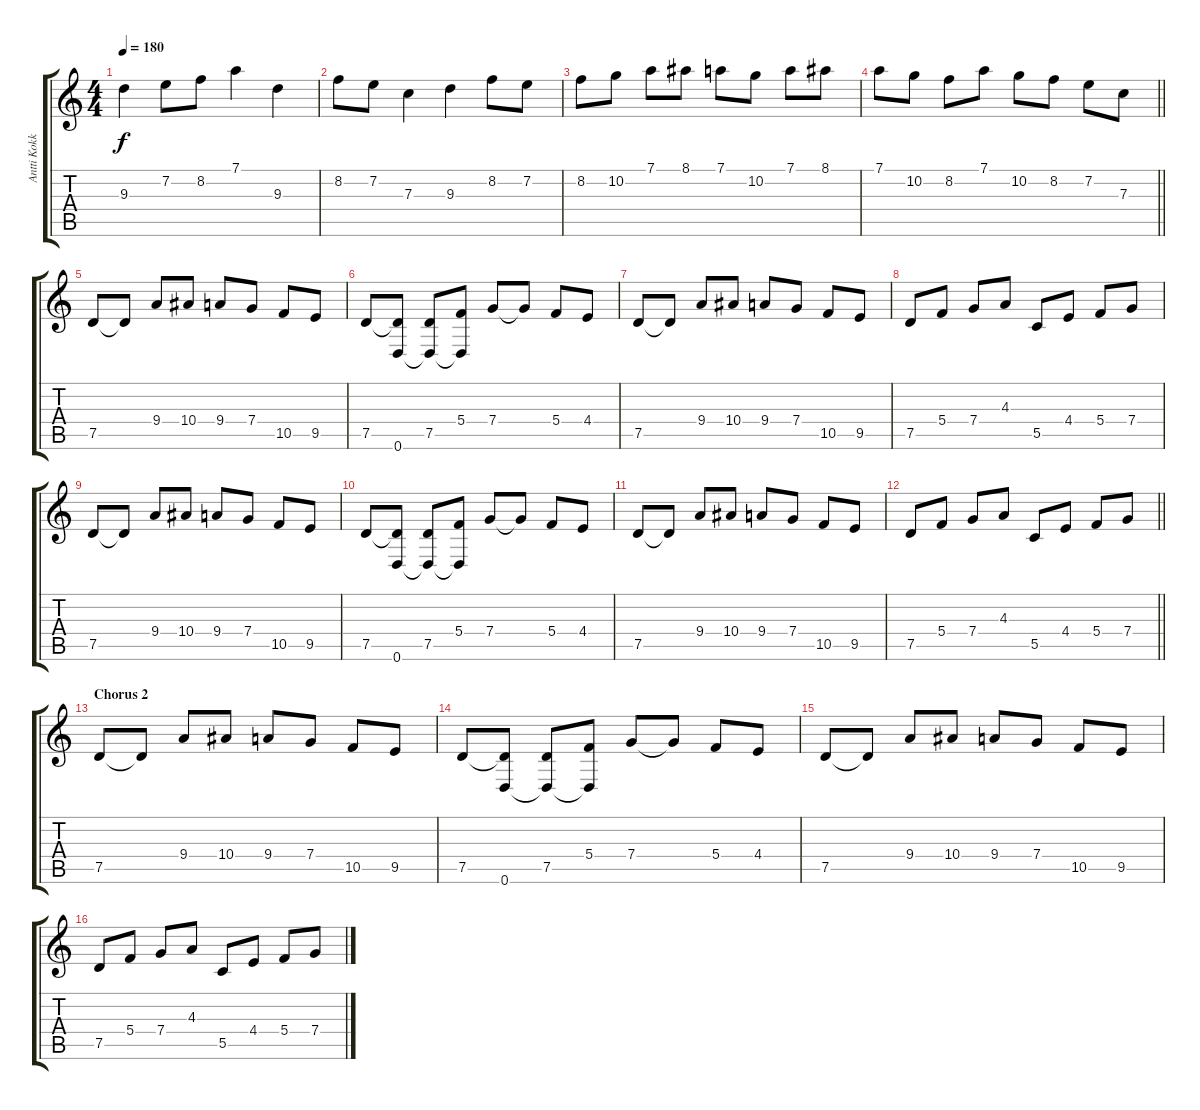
\track ("Antti Kokko - Lead Guitar" "Antti Kokk") {instrument distortionguitar}
\staff {score tabs}
\tuning (D4 A3 F3 C3 G2 D2) {hide}
\ts (4 4)
\tempo 180
\clef g2
\ks c
9.3.4{dy f} 7.2.8 8.2.8 7.1.4 9.3.4 |
8.2.8 7.2.8 7.3.4 9.3.4 8.2.8 7.2.8 |
8.2.8 10.2.8 7.1.8 8.1.8 7.1.8 10.2.8 7.1.8 8.1.8 |
\barLineRight lightlight
7.1.8 10.2.8 8.2.8 7.1.8 10.2.8 8.2.8 7.2.8 7.3.8 |
\section ("" "")
7.5.8 7.5{t}.8 9.4.8 10.4.8 9.4.8 7.4.8 10.5.8 9.5.8 |
7.5.8 (7.5{t} 0.6).8 (7.5 0.6{t}).8 (5.4 0.6{t}).8 7.4.8 7.4{t}.8 5.4.8 4.4.8 |
7.5.8 7.5{t}.8 9.4.8 10.4.8 9.4.8 7.4.8 10.5.8 9.5.8 |
7.5.8 5.4.8 7.4.8 4.3.8 5.5.8 4.4.8 5.4.8 7.4.8 |
7.5.8 7.5{t}.8 9.4.8 10.4.8 9.4.8 7.4.8 10.5.8 9.5.8 |
7.5.8 (7.5{t} 0.6).8 (7.5 0.6{t}).8 (5.4 0.6{t}).8 7.4.8 7.4{t}.8 5.4.8 4.4.8 |
7.5.8 7.5{t}.8 9.4.8 10.4.8 9.4.8 7.4.8 10.5.8 9.5.8 |
\barLineRight lightlight
7.5.8 5.4.8 7.4.8 4.3.8 5.5.8 4.4.8 5.4.8 7.4.8 |
\section ("" "Chorus 2")
7.5.8 7.5{t}.8 9.4.8 10.4.8 9.4.8 7.4.8 10.5.8 9.5.8 |
7.5.8 (7.5{t} 0.6).8 (7.5 0.6{t}).8 (5.4 0.6{t}).8 7.4.8 7.4{t}.8 5.4.8 4.4.8 |
7.5.8 7.5{t}.8 9.4.8 10.4.8 9.4.8 7.4.8 10.5.8 9.5.8 |
7.5.8 5.4.8 7.4.8 4.3.8 5.5.8 4.4.8 5.4.8 7.4.8
